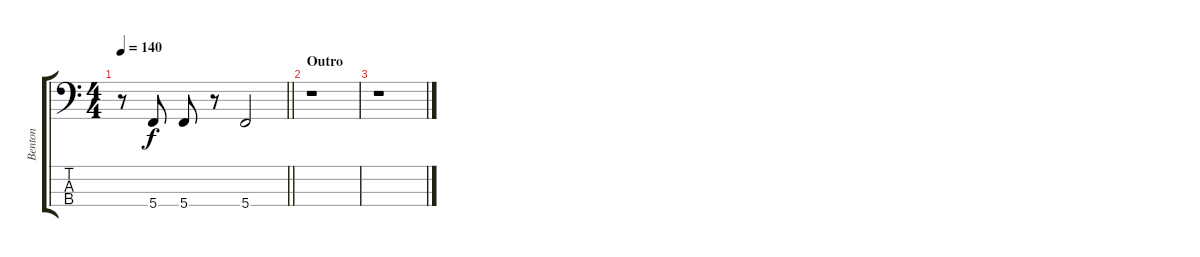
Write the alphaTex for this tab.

\track ("Benton" "Benton") {instrument electricbasspick}
\staff {score tabs}
\tuning (F2 C2 G1 C1) {hide}
\ts (4 4)
\tempo 140
\clef f4
\barLineRight lightlight
\ks c
r.8{dy f} 5.4.8 5.4.8 r.8 5.4.2 |
\section ("" "Outro")
r.1 |
r.1
